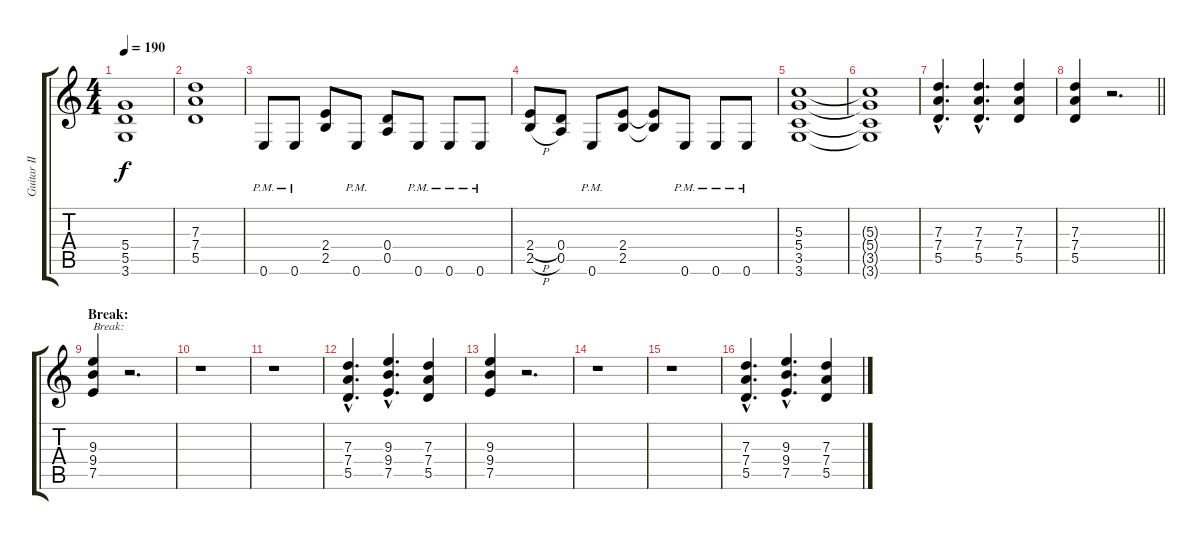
\track ("Guitar II" "Guitar II") {instrument distortionguitar}
\staff {score tabs}
\tuning (E4 B3 G3 D3 A2 E2) {hide}
\ts (4 4)
\tempo 190
\clef g2
\ks c
(5.4 5.5 3.6).1{dy f} |
(7.3 7.4 5.5).1 |
0.6{pm}.8 0.6{pm}.8 (2.4 2.5).8 0.6{pm}.8 (0.4 0.5).8 0.6{pm}.8 0.6{pm}.8 0.6{pm}.8 |
(2.4{h} 2.5{h}).8 (0.4 0.5).8 0.6{pm}.8 (2.4 2.5).8 (2.4{t} 2.5{t}).8 0.6{pm}.8 0.6{pm}.8 0.6{pm}.8 |
(5.3 5.4 3.5 3.6).1 |
(5.3{t} 5.4{t} 3.5{t} 3.6{t}).1 |
(7.3{hac} 7.4{hac} 5.5{hac}).4{d} (7.3{hac} 7.4{hac} 5.5{hac}).4{d} (7.3 7.4 5.5).4 |
\barLineRight lightlight
(7.3 7.4 5.5).4 r.2{d} |
\section ("" "Break:")
(9.3 9.4 7.5).4{txt "Break:"} r.2{d} |
r.1 |
r.1 |
(7.3{hac} 7.4{hac} 5.5{hac}).4{d} (9.3{hac} 9.4{hac} 7.5{hac}).4{d} (7.3 7.4 5.5).4 |
(9.3 9.4 7.5).4 r.2{d} |
r.1 |
r.1 |
(7.3{hac} 7.4{hac} 5.5{hac}).4{d} (9.3{hac} 9.4{hac} 7.5{hac}).4{d} (7.3 7.4 5.5).4
